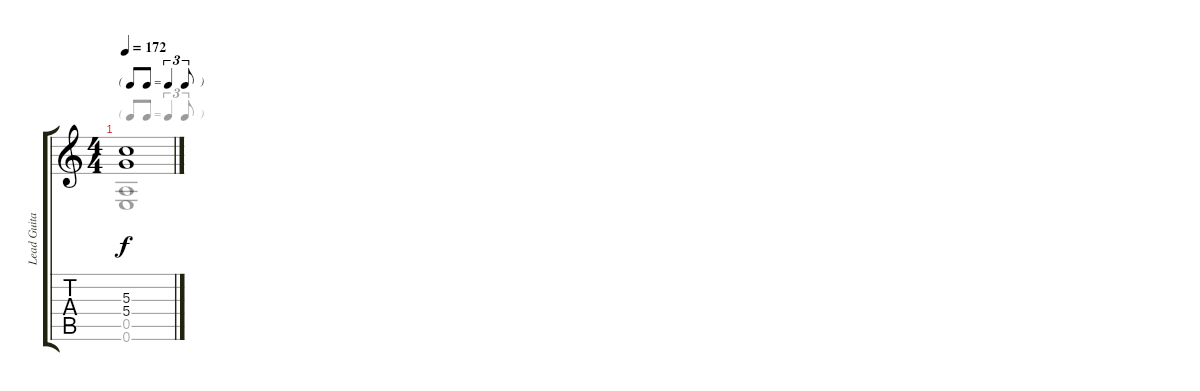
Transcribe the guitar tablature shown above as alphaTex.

\track ("Lead Guitar" "Lead Guita") {instrument overdrivenguitar}
\staff {score tabs}
\tuning (E4 B3 G3 D3 A2 E2) {hide}
\voice
\ts (4 4)
\tf triplet8th
\tempo 172
\clef g2
\ks c
(5.3{t} 5.4{t}).1{dy f}
\voice
\clef g2
\ottava regular
\simile none
\ks c
(0.5{t} 0.6{t}).1{dy f}
